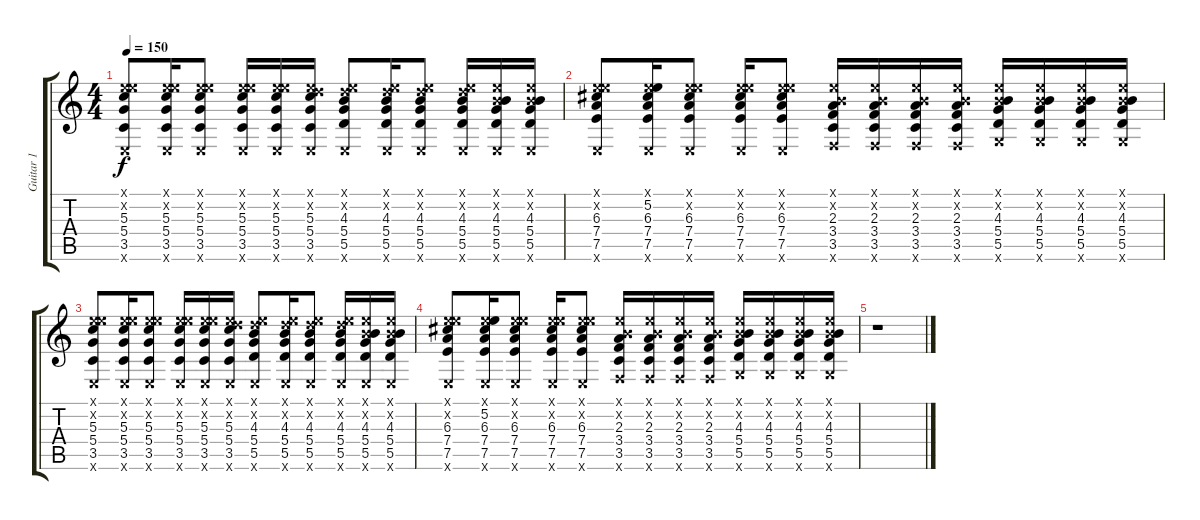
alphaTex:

\track ("Guitar 1" "Guitar 1") {instrument acousticguitarnylon}
\staff {score tabs}
\tuning (E4 B3 G3 D3 A2 E2) {hide}
\ts (4 4)
\tempo 150
\clef g2
\ks c
(0.1{x} 5.2{x} 5.3 5.4 3.5 0.6{x}).8{dy f} (0.1{x} 5.2{x} 5.3 5.4 3.5 0.6{x}).16 (0.1{x} 5.2{x} 5.3 5.4 3.5 0.6{x}).8 (0.1{x} 5.2{x} 5.3 5.4 3.5 0.6{x}).16 (0.1{x} 5.2{x} 5.3 5.4 3.5 0.6{x}).16 (0.1{x} 3.2{x} 5.3 5.4 3.5 0.6{x}).16 (0.1{x} 3.2{x} 4.3 5.4 5.5 0.6{x}).8 (0.1{x} 3.2{x} 4.3 5.4 5.5 0.6{x}).16 (0.1{x} 3.2{x} 4.3 5.4 5.5 0.6{x}).8 (0.1{x} 3.2{x} 4.3 5.4 5.5 0.6{x}).16 (0.1{x} 0.2{x} 4.3 5.4 5.5 0.6{x}).16 (0.1{x} 0.2{x} 4.3 5.4 5.5 0.6{x}).16 |
(0.1{x} 5.2{x} 6.3 7.4 7.5 0.6{x}).8 (0.1{x} 5.2 6.3 7.4 7.5 0.6{x}).16 (0.1{x} 5.2{x} 6.3 7.4 7.5 0.6{x}).8 (0.1{x} 5.2{x} 6.3 7.4 7.5 0.6{x}).16 (0.1{x} 5.2{x} 6.3 7.4 7.5 0.6{x}).8 (0.1{x} 0.2{x} 2.3 3.4 3.5 1.6{x}).16 (0.1{x} 0.2{x} 2.3 3.4 3.5 1.6{x}).16 (0.1{x} 0.2{x} 2.3 3.4 3.5 1.6{x}).16 (0.1{x} 0.2{x} 2.3 3.4 3.5 1.6{x}).16 (0.1{x} 0.2{x} 4.3 5.4 5.5 3.6{x}).16 (0.1{x} 0.2{x} 4.3 5.4 5.5 3.6{x}).16 (0.1{x} 0.2{x} 4.3 5.4 5.5 3.6{x}).16 (0.1{x} 0.2{x} 4.3 5.4 5.5 3.6{x}).16 |
(0.1{x} 5.2{x} 5.3 5.4 3.5 0.6{x}).8 (0.1{x} 5.2{x} 5.3 5.4 3.5 0.6{x}).16 (0.1{x} 5.2{x} 5.3 5.4 3.5 0.6{x}).8 (0.1{x} 5.2{x} 5.3 5.4 3.5 0.6{x}).16 (0.1{x} 5.2{x} 5.3 5.4 3.5 0.6{x}).16 (0.1{x} 3.2{x} 5.3 5.4 3.5 0.6{x}).16 (0.1{x} 3.2{x} 4.3 5.4 5.5 0.6{x}).8 (0.1{x} 3.2{x} 4.3 5.4 5.5 0.6{x}).16 (0.1{x} 3.2{x} 4.3 5.4 5.5 0.6{x}).8 (0.1{x} 3.2{x} 4.3 5.4 5.5 0.6{x}).16 (0.1{x} 0.2{x} 4.3 5.4 5.5 0.6{x}).16 (0.1{x} 0.2{x} 4.3 5.4 5.5 0.6{x}).16 |
(0.1{x} 5.2{x} 6.3 7.4 7.5 0.6{x}).8 (0.1{x} 5.2 6.3 7.4 7.5 0.6{x}).16 (0.1{x} 5.2{x} 6.3 7.4 7.5 0.6{x}).8 (0.1{x} 5.2{x} 6.3 7.4 7.5 0.6{x}).16 (0.1{x} 5.2{x} 6.3 7.4 7.5 0.6{x}).8 (0.1{x} 0.2{x} 2.3 3.4 3.5 1.6{x}).16 (0.1{x} 0.2{x} 2.3 3.4 3.5 1.6{x}).16 (0.1{x} 0.2{x} 2.3 3.4 3.5 1.6{x}).16 (0.1{x} 0.2{x} 2.3 3.4 3.5 1.6{x}).16 (0.1{x} 0.2{x} 4.3 5.4 5.5 3.6{x}).16 (0.1{x} 0.2{x} 4.3 5.4 5.5 3.6{x}).16 (0.1{x} 0.2{x} 4.3 5.4 5.5 3.6{x}).16 (0.1{x} 0.2{x} 4.3 5.4 5.5 3.6{x}).16 |
r.1
